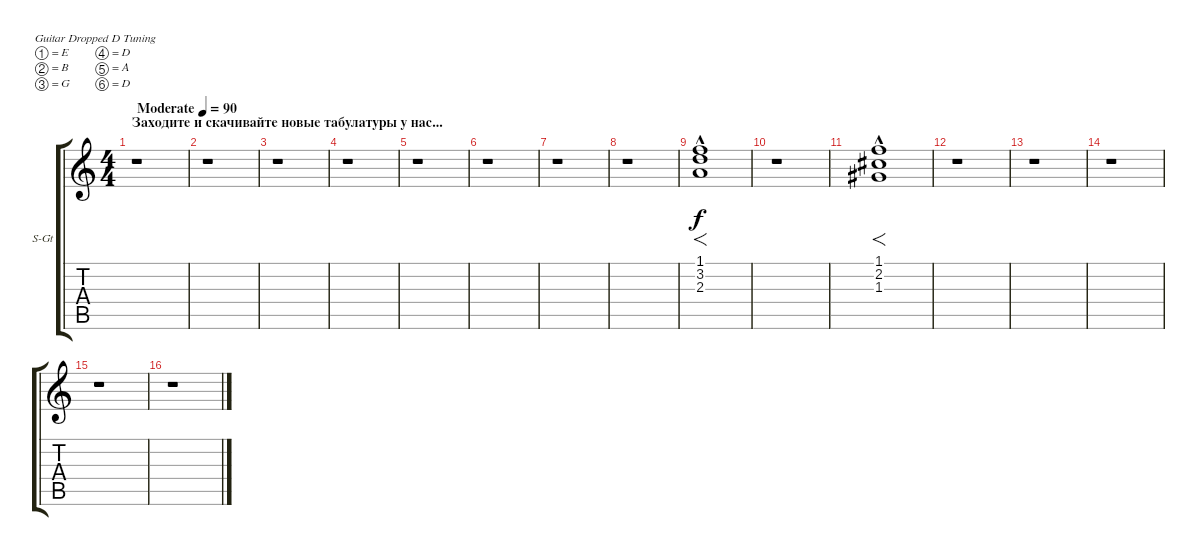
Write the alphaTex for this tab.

\bracketExtendMode groupsimilarinstruments
\firstSystemTrackNameOrientation horizontal
\otherSystemsTrackNameOrientation horizontal
\track ("Синтезатор" "S-Gt") {instrument pad4choir}
\staff {score tabs}
\tuning (E4 B3 G3 D3 A2 D2)
\displaytranspose 12
\ts (4 4)
\beaming (8 2 2 2 2)
\section ("" "Заходите и скачивайте новые табулатуры у нас...")
\tempo (90 "Moderate")
\clef g2
\ks c
r.1{dy f instrument pad4choir} |
r.1 |
r.1 |
r.1 |
r.1 |
r.1 |
r.1 |
r.1 |
(1.1{hac} 3.2{hac} 2.3{hac}).1{f} |
r.1 |
(1.1 2.2{hac} 1.3).1{f} |
r.1 |
r.1 |
r.1 |
r.1 |
r.1
